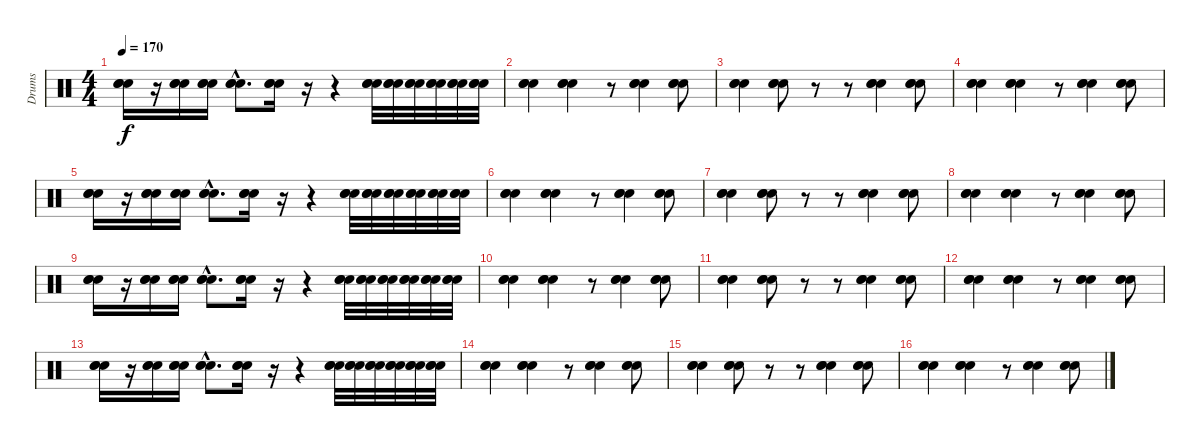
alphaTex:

\track ("Drums" "Drums") {instrument percussion}
\staff {score}
\articulation defaults
\ts (4 4)
\tempo 170
\clef neutral
\ks c
("Electric Snare (hit)" "Electric Snare (hit)" "Electric Snare (hit)").16{dy f} r.16 ("Electric Snare (hit)" "Electric Snare (hit)" "Electric Snare (hit)").16 ("Electric Snare (hit)" "Electric Snare (hit)" "Electric Snare (hit)").16 ("Electric Snare (hit)"{hac} "Electric Snare (hit)"{hac} "Electric Snare (hit)"{hac}).8{d} ("Electric Snare (hit)" "Electric Snare (hit)" "Electric Snare (hit)").16 r.16 r.4 ("Electric Snare (hit)" "Electric Snare (hit)" "Electric Snare (hit)").32 ("Electric Snare (hit)" "Electric Snare (hit)" "Electric Snare (hit)").32 ("Electric Snare (hit)" "Electric Snare (hit)" "Electric Snare (hit)").32 ("Electric Snare (hit)" "Electric Snare (hit)" "Electric Snare (hit)").32 ("Electric Snare (hit)" "Electric Snare (hit)" "Electric Snare (hit)").32 ("Electric Snare (hit)" "Electric Snare (hit)" "Electric Snare (hit)").32 |
("Electric Snare (hit)" "Electric Snare (hit)" "Electric Snare (hit)").4{volume 16} ("Electric Snare (hit)" "Electric Snare (hit)" "Electric Snare (hit)").4 r.8 ("Electric Snare (hit)" "Electric Snare (hit)" "Electric Snare (hit)").4 ("Electric Snare (hit)" "Electric Snare (hit)" "Electric Snare (hit)").8 |
("Electric Snare (hit)" "Electric Snare (hit)" "Electric Snare (hit)").4 ("Electric Snare (hit)" "Electric Snare (hit)" "Electric Snare (hit)").8 r.8 r.8 ("Electric Snare (hit)" "Electric Snare (hit)" "Electric Snare (hit)").4 ("Electric Snare (hit)" "Electric Snare (hit)" "Electric Snare (hit)").8 |
("Electric Snare (hit)" "Electric Snare (hit)" "Electric Snare (hit)").4 ("Electric Snare (hit)" "Electric Snare (hit)" "Electric Snare (hit)").4 r.8 ("Electric Snare (hit)" "Electric Snare (hit)" "Electric Snare (hit)").4 ("Electric Snare (hit)" "Electric Snare (hit)" "Electric Snare (hit)").8 |
("Electric Snare (hit)" "Electric Snare (hit)" "Electric Snare (hit)").16 r.16 ("Electric Snare (hit)" "Electric Snare (hit)" "Electric Snare (hit)").16 ("Electric Snare (hit)" "Electric Snare (hit)" "Electric Snare (hit)").16 ("Electric Snare (hit)"{hac} "Electric Snare (hit)"{hac} "Electric Snare (hit)"{hac}).8{d} ("Electric Snare (hit)" "Electric Snare (hit)" "Electric Snare (hit)").16 r.16 r.4 ("Electric Snare (hit)" "Electric Snare (hit)" "Electric Snare (hit)").32 ("Electric Snare (hit)" "Electric Snare (hit)" "Electric Snare (hit)").32 ("Electric Snare (hit)" "Electric Snare (hit)" "Electric Snare (hit)").32 ("Electric Snare (hit)" "Electric Snare (hit)" "Electric Snare (hit)").32 ("Electric Snare (hit)" "Electric Snare (hit)" "Electric Snare (hit)").32 ("Electric Snare (hit)" "Electric Snare (hit)" "Electric Snare (hit)").32 |
("Electric Snare (hit)" "Electric Snare (hit)" "Electric Snare (hit)").4{volume 16} ("Electric Snare (hit)" "Electric Snare (hit)" "Electric Snare (hit)").4 r.8 ("Electric Snare (hit)" "Electric Snare (hit)" "Electric Snare (hit)").4 ("Electric Snare (hit)" "Electric Snare (hit)" "Electric Snare (hit)").8 |
("Electric Snare (hit)" "Electric Snare (hit)" "Electric Snare (hit)").4 ("Electric Snare (hit)" "Electric Snare (hit)" "Electric Snare (hit)").8 r.8 r.8 ("Electric Snare (hit)" "Electric Snare (hit)" "Electric Snare (hit)").4 ("Electric Snare (hit)" "Electric Snare (hit)" "Electric Snare (hit)").8 |
("Electric Snare (hit)" "Electric Snare (hit)" "Electric Snare (hit)").4 ("Electric Snare (hit)" "Electric Snare (hit)" "Electric Snare (hit)").4 r.8 ("Electric Snare (hit)" "Electric Snare (hit)" "Electric Snare (hit)").4 ("Electric Snare (hit)" "Electric Snare (hit)" "Electric Snare (hit)").8 |
("Electric Snare (hit)" "Electric Snare (hit)" "Electric Snare (hit)").16 r.16 ("Electric Snare (hit)" "Electric Snare (hit)" "Electric Snare (hit)").16 ("Electric Snare (hit)" "Electric Snare (hit)" "Electric Snare (hit)").16 ("Electric Snare (hit)"{hac} "Electric Snare (hit)"{hac} "Electric Snare (hit)"{hac}).8{d} ("Electric Snare (hit)" "Electric Snare (hit)" "Electric Snare (hit)").16 r.16 r.4 ("Electric Snare (hit)" "Electric Snare (hit)" "Electric Snare (hit)").32 ("Electric Snare (hit)" "Electric Snare (hit)" "Electric Snare (hit)").32 ("Electric Snare (hit)" "Electric Snare (hit)" "Electric Snare (hit)").32 ("Electric Snare (hit)" "Electric Snare (hit)" "Electric Snare (hit)").32 ("Electric Snare (hit)" "Electric Snare (hit)" "Electric Snare (hit)").32 ("Electric Snare (hit)" "Electric Snare (hit)" "Electric Snare (hit)").32 |
("Electric Snare (hit)" "Electric Snare (hit)" "Electric Snare (hit)").4{volume 16} ("Electric Snare (hit)" "Electric Snare (hit)" "Electric Snare (hit)").4 r.8 ("Electric Snare (hit)" "Electric Snare (hit)" "Electric Snare (hit)").4 ("Electric Snare (hit)" "Electric Snare (hit)" "Electric Snare (hit)").8 |
("Electric Snare (hit)" "Electric Snare (hit)" "Electric Snare (hit)").4 ("Electric Snare (hit)" "Electric Snare (hit)" "Electric Snare (hit)").8 r.8 r.8 ("Electric Snare (hit)" "Electric Snare (hit)" "Electric Snare (hit)").4 ("Electric Snare (hit)" "Electric Snare (hit)" "Electric Snare (hit)").8 |
("Electric Snare (hit)" "Electric Snare (hit)" "Electric Snare (hit)").4 ("Electric Snare (hit)" "Electric Snare (hit)" "Electric Snare (hit)").4 r.8 ("Electric Snare (hit)" "Electric Snare (hit)" "Electric Snare (hit)").4 ("Electric Snare (hit)" "Electric Snare (hit)" "Electric Snare (hit)").8 |
("Electric Snare (hit)" "Electric Snare (hit)" "Electric Snare (hit)").16 r.16 ("Electric Snare (hit)" "Electric Snare (hit)" "Electric Snare (hit)").16 ("Electric Snare (hit)" "Electric Snare (hit)" "Electric Snare (hit)").16 ("Electric Snare (hit)"{hac} "Electric Snare (hit)"{hac} "Electric Snare (hit)"{hac}).8{d} ("Electric Snare (hit)" "Electric Snare (hit)" "Electric Snare (hit)").16 r.16 r.4 ("Electric Snare (hit)" "Electric Snare (hit)" "Electric Snare (hit)").32 ("Electric Snare (hit)" "Electric Snare (hit)" "Electric Snare (hit)").32 ("Electric Snare (hit)" "Electric Snare (hit)" "Electric Snare (hit)").32 ("Electric Snare (hit)" "Electric Snare (hit)" "Electric Snare (hit)").32 ("Electric Snare (hit)" "Electric Snare (hit)" "Electric Snare (hit)").32 ("Electric Snare (hit)" "Electric Snare (hit)" "Electric Snare (hit)").32 |
("Electric Snare (hit)" "Electric Snare (hit)" "Electric Snare (hit)").4{volume 16} ("Electric Snare (hit)" "Electric Snare (hit)" "Electric Snare (hit)").4 r.8 ("Electric Snare (hit)" "Electric Snare (hit)" "Electric Snare (hit)").4 ("Electric Snare (hit)" "Electric Snare (hit)" "Electric Snare (hit)").8 |
("Electric Snare (hit)" "Electric Snare (hit)" "Electric Snare (hit)").4 ("Electric Snare (hit)" "Electric Snare (hit)" "Electric Snare (hit)").8 r.8 r.8 ("Electric Snare (hit)" "Electric Snare (hit)" "Electric Snare (hit)").4 ("Electric Snare (hit)" "Electric Snare (hit)" "Electric Snare (hit)").8 |
("Electric Snare (hit)" "Electric Snare (hit)" "Electric Snare (hit)").4 ("Electric Snare (hit)" "Electric Snare (hit)" "Electric Snare (hit)").4 r.8 ("Electric Snare (hit)" "Electric Snare (hit)" "Electric Snare (hit)").4 ("Electric Snare (hit)" "Electric Snare (hit)" "Electric Snare (hit)").8
